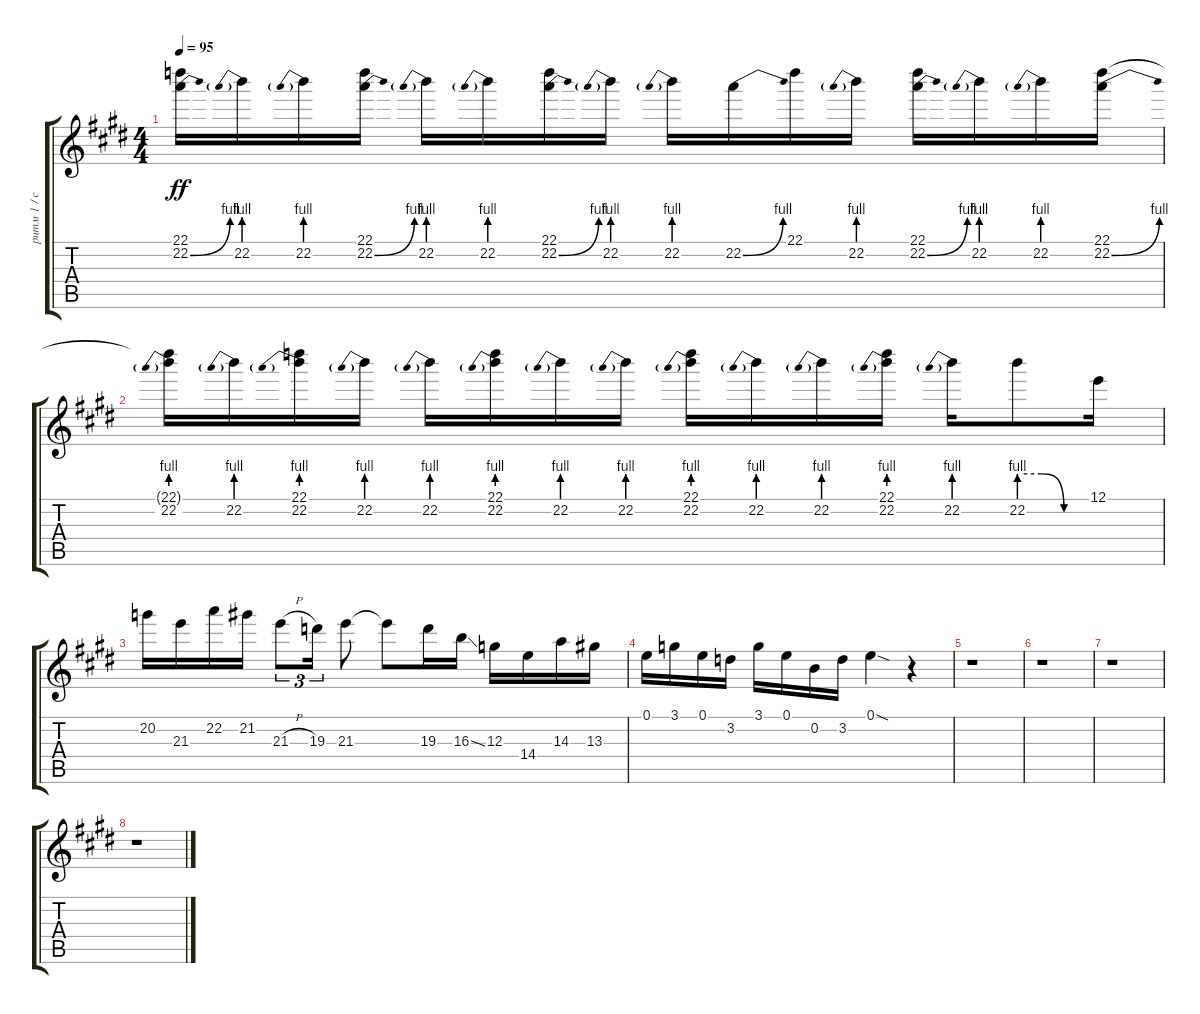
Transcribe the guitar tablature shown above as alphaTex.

\track ("ритм 1 / соло" "ритм 1 / с") {instrument overdrivenguitar}
\staff {score tabs}
\tuning (E4 B3 G3 D3 A2 E2) {hide}
\ts (4 4)
\tempo 95
\clef g2
\ks e
(22.1 22.2{be (bend 0 0 60 4)}).16{dy ff} 22.2{be (prebend 0 4 60 4)}.16 22.2{be (prebend 0 4 60 4)}.16 (22.1 22.2{be (bend 0 0 60 4)}).16 22.2{be (prebend 0 4 60 4)}.16 22.2{be (prebend 0 4 60 4)}.16 (22.1 22.2{be (bend 0 0 60 4)}).16 22.2{be (prebend 0 4 60 4)}.16 22.2{be (prebend 0 4 60 4)}.16 22.2{be (bend 0 0 60 4)}.16 22.1.16 22.2{be (prebend 0 4 60 4)}.16 (22.1 22.2{be (bend 0 0 60 4)}).16 22.2{be (prebend 0 4 60 4)}.16 22.2{be (prebend 0 4 60 4)}.16 (22.1 22.2{be (bend 0 0 60 4)}).16 |
(22.1{t} 22.2{be (prebend 0 4 60 4)}).16 22.2{be (prebend 0 4 60 4)}.16 (22.1 22.2{be (prebend 0 4 60 4)}).16 22.2{be (prebend 0 4 60 4)}.16 22.2{be (prebend 0 4 60 4)}.16 (22.1 22.2{be (prebend 0 4 60 4)}).16 22.2{be (prebend 0 4 60 4)}.16 22.2{be (prebend 0 4 60 4)}.16 (22.1 22.2{be (prebend 0 4 60 4)}).16 22.2{be (prebend 0 4 60 4)}.16 22.2{be (prebend 0 4 60 4)}.16 (22.1 22.2{be (prebend 0 4 60 4)}).16 22.2{be (prebend 0 4 60 4)}.16 22.2{be (custom 0 4 20 4 40 0 60 0)}.8 12.1.16 |
20.2.16 21.3.16 22.2.16 21.2.16 21.3{h}.8{tu (3 2)} 19.3.16{tu (3 2)} 21.3.8 21.3{t}.8 19.3.16 16.3{ss}.16 12.3.16 14.4.16 14.3.16 13.3.16 |
0.1.16 3.1.16 0.1.16 3.2.16 3.1.16 0.1.16 0.2.16 3.2.16 0.1{sod}.4 r.4 |
r.1 |
r.1 |
r.1 |
r.1
